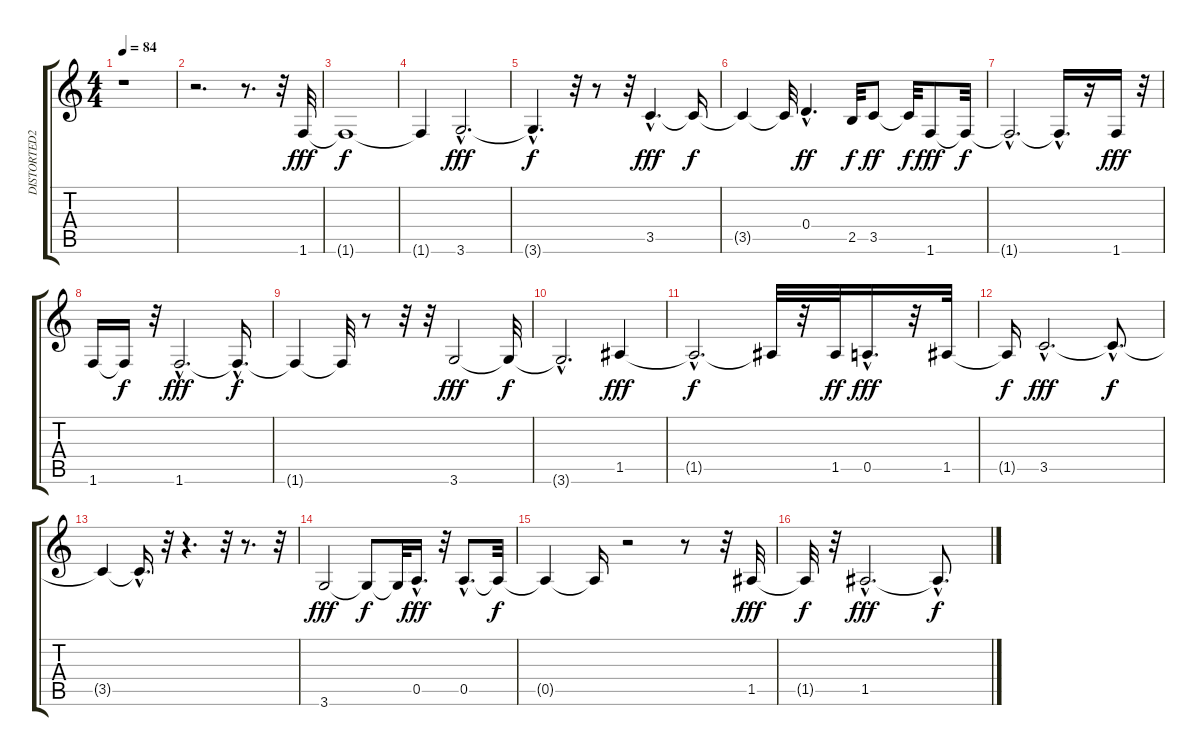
\track ("DISTORTED2" "DISTORTED2") {instrument distortionguitar}
\staff {score tabs}
\tuning (E4 B3 G3 D3 A2 E2) {hide}
\ts (4 4)
\tempo 84
\clef g2
\ks c
r.1{dy f} |
r.2{d} r.8{d} r.32 1.6.32{dy fff} |
1.6{t}.1{dy f} |
1.6{t}.4 3.6{hac}.2{d dy fff} |
3.6{hac t}.4{d dy f} r.32 r.8 r.32 3.5{hac}.4{d dy fff} 3.5{t}.16{dy f} |
3.5{t}.4 3.5{t}.32 0.4{hac}.4{d dy ff} 2.5.32{dy f} 3.5.8{dy ff} 3.5{t}.32{dy f} 1.6.8{dy fff} 1.6{t}.32{dy f} |
1.6{hac t}.2{d} 1.6{hac t}.16{d} r.16 1.6.16{dy fff} r.32 |
1.6.16 1.6{t}.16{dy f} r.32 1.6{hac}.2{d dy fff} 1.6{hac t}.16{d dy f} |
1.6{t}.4 1.6{t}.32 r.8 r.32 r.32 3.6.2{dy fff} 3.6{t}.32{dy f} |
3.6{hac t}.2{d} 1.5.4{dy fff} |
1.5{hac t}.2{d dy f} 1.5{t}.32 r.32 1.5.32{dy ff} 0.5{hac}.16{d dy fff} r.32 1.5.32 |
1.5{t}.16{dy f} 3.5{hac}.2{d dy fff} 3.5{hac t}.8{d dy f} |
3.5{t}.4 3.5{hac t}.16{d} r.32 r.4{d} r.32 r.8{d} r.32 |
3.6.2{dy fff} 3.6{t}.8{dy f} 3.6{t}.32 0.5{hac}.16{d dy fff} r.32 0.5{hac}.8{d} 0.5{t}.32{dy f} |
0.5{t}.4 0.5{t}.16 r.2 r.8 r.32 1.5.32{dy fff} |
1.5{t}.32{dy f} r.32 1.5{hac}.2{d dy fff} 1.5{hac t}.8{d dy f}
